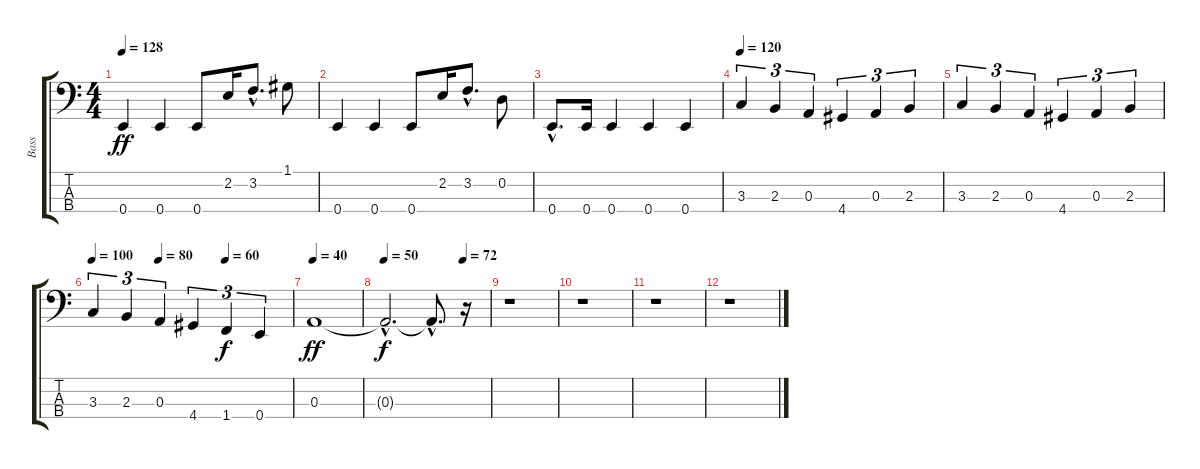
\track ("Bass" "Bass") {instrument electricbassfinger}
\staff {score tabs}
\tuning (G2 D2 A1 E1) {hide}
\ts (4 4)
\tempo 128
\clef f4
\ks c
0.4.4{dy ff} 0.4.4 0.4.8 2.2.16 3.2{hac}.8{d} 1.1.8 |
0.4.4 0.4.4 0.4.8 2.2.16 3.2{hac}.8{d} 0.2.8 |
0.4{hac}.8{d} 0.4.16 0.4.4 0.4.4 0.4.4 |
\tempo 120
3.3.4{tu (3 2)} 2.3.4{tu (3 2)} 0.3.4{tu (3 2)} 4.4.4{tu (3 2)} 0.3.4{tu (3 2)} 2.3.4{tu (3 2)} |
3.3.4{tu (3 2)} 2.3.4{tu (3 2)} 0.3.4{tu (3 2)} 4.4.4{tu (3 2)} 0.3.4{tu (3 2)} 2.3.4{tu (3 2)} |
\tempo 100
\tempo (80 0.3333333333333333)
\tempo (60 0.6666666666666666)
3.3.4{tu (3 2)} 2.3.4{tu (3 2)} 0.3.4{tu (3 2)} 4.4.4{tu (3 2)} 1.4.4{tu (3 2) dy f} 0.4.4{tu (3 2)} |
\tempo 40
0.3.1{dy ff} |
\tempo 50
\tempo (72 0.75)
0.3{hac t}.2{d dy f} 0.3{hac t}.8{d} r.16 |
r.1 |
r.1 |
r.1 |
r.1
